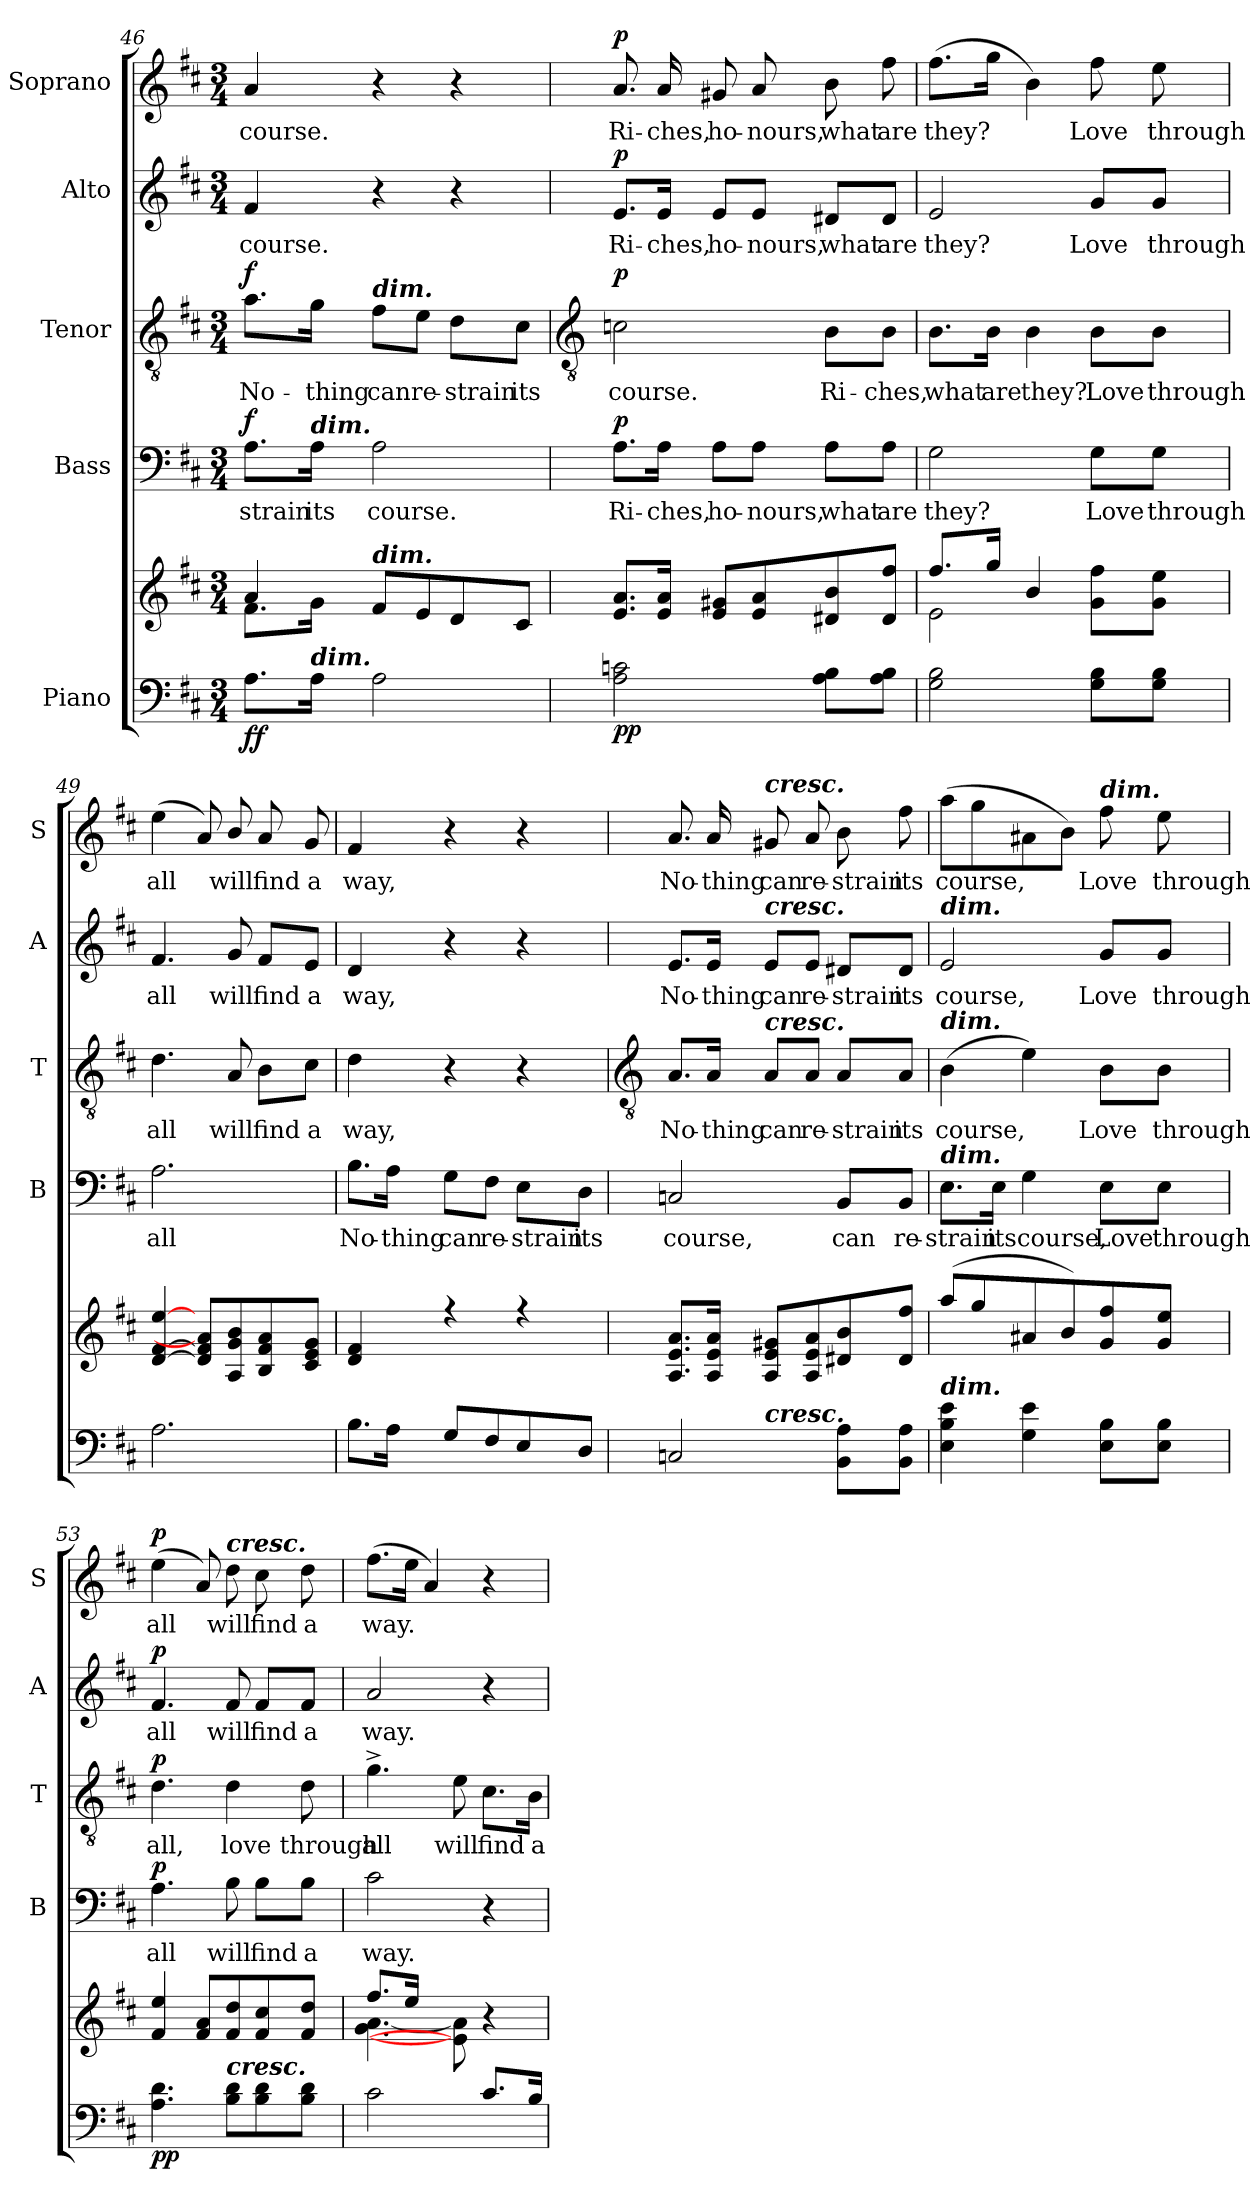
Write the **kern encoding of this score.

**kern	**kern	**dynam	**kern	**text	**dynam	**kern	**text	**dynam	**kern	**text	**dynam	**kern	**text	**dynam
*part5	*part5	*part5	*part4	*part4	*part4	*part3	*part3	*part3	*part2	*part2	*part2	*part1	*part1	*part1
*staff6	*staff5	*staff5/6	*staff4	*staff4	*staff4	*staff3	*staff3	*staff3	*staff2	*staff2	*staff2	*staff1	*staff1	*staff1
*I"Piano	*	*	*I"Bass	*	*	*I"Tenor	*	*	*I"Alto	*	*	*I"Soprano	*	*
*	*	*	*I'B	*	*	*I'T	*	*	*I'A	*	*	*I'S	*	*
*clefF4	*clefG2	*	*clefF4	*	*	*clefGv2	*	*	*clefG2	*	*	*clefG2	*	*
*k[f#c#]	*k[f#c#]	*	*k[f#c#]	*	*	*k[f#c#]	*	*	*k[f#c#]	*	*	*k[f#c#]	*	*
*D:	*D:	*	*D:	*	*	*D:	*	*	*D:	*	*	*D:	*	*
*M3/4	*M3/4	*	*M3/4	*	*	*M3/4	*	*	*M3/4	*	*	*M3/4	*	*
=46	=46	=46	=46	=46	=46	=46	=46	=46	=46	=46	=46	=46	=46	=46
*	*^	*	*	*	*	*	*	*	*	*	*	*	*	*
!	!	!	!LO:DY:b=2	!	!LO:LY:b	!	!	!LO:LY:b	!	!	!LO:LY:b	!	!	!LO:LY:b	!
!	!	!	!LO:DY:n=1:b	!	!	!LO:DY:b	!	!	!LO:DY:b	!	!	!	!	!	!
8.AL	4a	8.f#\L	f f	8.A\L	strain	f	8.a\L	No-	f	4f#	course.	.	4a	course.	.
!	!	!	!	!LO:TX:a:Bi:t=dim.	!	!	!	!	!	!	!	!	!	!	!
!LO:TX:a:Bi:t=dim.	!	!	!	!	!	!	!	!	!	!	!	!	!	!	!
!	!	!	!	!	!LO:LY:b	!	!	!LO:LY:b	!	!	!	!	!	!	!
16AJ	.	16g\J	.	16A\Jk	its	.	16g\Jk	-thing	.	.	.	.	.	.	.
!	!	!	!	!	!	!	!LO:TX:a:Bi:t=dim.	!	!	!	!	!	!	!	!
!	!LO:TX:a:Bi:t=dim.	!	!	!	!	!	!	!	!	!	!	!	!	!	!
!	!	!	!	!	!LO:LY:b	!	!	!LO:LY:b	!	!	!	!	!	!	!
2A	8f#L	2ryy	.	2A	course.	.	8f#\L	can	.	4r	.	.	4r	.	.
!	!	!	!	!	!	!	!	!LO:LY:b	!	!	!	!	!	!	!
.	8e	.	.	.	.	.	8e\J	re-	.	.	.	.	.	.	.
!	!	!	!	!	!	!	!	!LO:LY:b	!	!	!	!	!	!	!
.	8d	.	.	.	.	.	8d\L	-strain	.	4r	.	.	4r	.	.
!	!	!	!	!	!	!	!	!LO:LY:b	!	!	!	!	!	!	!
.	8c#J	.	.	.	.	.	8c#\J	its	.	.	.	.	.	.	.
!!LO:LB:g=z
=47	=47	=47	=47	=47	=47	=47	=47	=47	=47	=47	=47	=47	=47	=47	=47
*	*	*	*	*	*	*	*clefGv2	*	*	*	*	*	*	*	*
!	!	!LO:N:vis=1	!LO:DY:b=2	!	!LO:LY:b	!	!	!LO:LY:b	!	!	!LO:LY:b	!	!	!LO:LY:b	!
!	!	!	!LO:DY:n=1:b	!	!	!LO:DY:b	!	!	!LO:DY:b	!	!	!LO:DY:b	!	!	!LO:DY:b
2A 2cn	8.e 8.aL	2.ryy	p p	8.A\L	Ri-	p	2cn	course.	p	8.e/L	Ri-	p	8.a	Ri-	p
!	!	!	!	!	!LO:LY:b	!	!	!	!	!	!LO:LY:b	!	!	!LO:LY:b	!
.	16e 16aJ	.	.	16A\Jk	-ches,	.	.	.	.	16e/Jk	-ches,	.	16a	-ches,	.
!	!	!	!	!	!LO:LY:b	!	!	!	!	!	!LO:LY:b	!	!	!LO:LY:b	!
.	8e 8g#XL	.	.	8A\L	ho-	.	.	.	.	8e/L	ho-	.	8g#X	ho-	.
!	!	!	!	!	!LO:LY:b	!	!	!	!	!	!LO:LY:b	!	!	!LO:LY:b	!
.	8e 8a	.	.	8A\J	-nours,	.	.	.	.	8e/J	-nours,	.	8a	-nours,	.
!	!	!	!	!	!LO:LY:b	!	!	!LO:LY:b	!	!	!LO:LY:b	!	!	!LO:LY:b	!
8A 8BL	8d#X 8b	.	.	8A\L	what	.	8B\L	Ri-	.	8d#X/L	what	.	8b	what	.
!	!	!	!	!	!LO:LY:b	!	!	!LO:LY:b	!	!	!LO:LY:b	!	!	!LO:LY:b	!
8A 8BJ	8d# 8ff#J	.	.	8A\J	are	.	8B\J	-ches,	.	8d#/J	are	.	8ff#	are	.
=48	=48	=48	=48	=48	=48	=48	=48	=48	=48	=48	=48	=48	=48	=48	=48
!	!	!	!	!	!LO:LY:b	!	!	!LO:LY:b	!	!	!LO:LY:b	!	!	!LO:LY:b	!
2G 2B	8.ff#/L	2e\	.	2G	they?	.	8.B\L	what	.	2e	they?	.	(>8.ff#L	they?	.
!	!	!	!	!	!	!	!	!LO:LY:b	!	!	!	!	!	!	!
.	16gg/J	.	.	.	.	.	16B\Jk	are	.	.	.	.	16ggJ	.	.
!	!	!	!	!	!	!	!	!LO:LY:b	!	!	!	!	!	!	!
.	4b/	.	.	.	.	.	4B	they?	.	.	.	.	4b)	.	.
!	!	!	!	!	!LO:LY:b	!	!	!LO:LY:b	!	!	!LO:LY:b	!	!	!LO:LY:b	!
8G 8BL	8g 8ff#L	4ryy	.	8G\L	Love	.	8B\L	Love	.	8g/L	Love	.	8ff#	Love	.
!	!	!	!	!	!LO:LY:b	!	!	!LO:LY:b	!	!	!LO:LY:b	!	!	!LO:LY:b	!
8G 8BJ	8g 8eeJ	.	.	8G\J	through	.	8B\J	through	.	8g/J	through	.	8ee	through	.
=49	=49	=49	=49	=49	=49	=49	=49	=49	=49	=49	=49	=49	=49	=49	=49
!	!	!LO:N:vis=1	!	!	!LO:LY:b	!	!	!LO:LY:b	!	!	!LO:LY:b	!	!	!LO:LY:b	!
2.A	[4d [4f# [4ee	2.ryy	.	2.A	all	.	4.d	all	.	4.f#	all	.	(4ee	all	.
.	8d] 8f#] 8a]L	.	.	.	.	.	.	.	.	.	.	.	8a)	.	.
!	!	!	!	!	!	!	!	!LO:LY:b	!	!	!LO:LY:b	!	!	!LO:LY:b	!
.	8A 8g 8b	.	.	.	.	.	8A	will	.	8g	will	.	8b/	will	.
!	!	!	!	!	!	!	!	!LO:LY:b	!	!	!LO:LY:b	!	!	!LO:LY:b	!
.	8B 8f# 8a	.	.	.	.	.	8B\L	find	.	8f#/L	find	.	8a	find	.
!	!	!	!	!	!	!	!	!LO:LY:b	!	!	!LO:LY:b	!	!	!LO:LY:b	!
.	8c# 8e 8gJ	.	.	.	.	.	8c#\J	a	.	8e/J	a	.	8g	a	.
=50	=50	=50	=50	=50	=50	=50	=50	=50	=50	=50	=50	=50	=50	=50	=50
!	!	!LO:N:vis=1	!	!	!LO:LY:b	!	!	!LO:LY:b	!	!	!LO:LY:b	!	!	!LO:LY:b	!
8.BL	4d 4f#	2.ryy	.	8.B\L	No-	.	4d	way,	.	4d	way,	.	4f#	way,	.
!	!	!	!	!	!LO:LY:b	!	!	!	!	!	!	!	!	!	!
16AJ	.	.	.	16A\Jk	-thing	.	.	.	.	.	.	.	.	.	.
!	!	!	!	!	!LO:LY:b	!	!	!	!	!	!	!	!	!	!
8GL	4r	.	.	8G\L	can	.	4r	.	.	4r	.	.	4r	.	.
!	!	!	!	!	!LO:LY:b	!	!	!	!	!	!	!	!	!	!
8F#	.	.	.	8F#\J	re-	.	.	.	.	.	.	.	.	.	.
!	!	!	!	!	!LO:LY:b	!	!	!	!	!	!	!	!	!	!
8E	4r	.	.	8E\L	-strain	.	4r	.	.	4r	.	.	4r	.	.
!	!	!	!	!	!LO:LY:b	!	!	!	!	!	!	!	!	!	!
8D/J	.	.	.	8D\J	its	.	.	.	.	.	.	.	.	.	.
!!LO:LB:g=z
=51	=51	=51	=51	=51	=51	=51	=51	=51	=51	=51	=51	=51	=51	=51	=51
*	*	*	*	*	*	*	*clefGv2	*	*	*	*	*	*	*	*
!	!	!LO:N:vis=1	!	!	!LO:LY:b	!	!	!LO:LY:b	!	!	!LO:LY:b	!	!	!LO:LY:b	!
2Cn	8.A 8.e 8.aL	2.ryy	.	2Cn	course,	.	8.A/L	No-	.	8.e/L	No-	.	8.a	No-	.
!	!	!	!	!	!	!	!	!LO:LY:b	!	!	!LO:LY:b	!	!	!LO:LY:b	!
.	16A 16e 16aJ	.	.	.	.	.	16A/Jk	-thing	.	16e/Jk	-thing	.	16a	-thing	.
!	!	!	!	!	!	!	!	!	!	!	!	!	!LO:TX:a:Bi:t=cresc.	!	!
!	!	!	!	!	!	!	!	!	!	!LO:TX:a:Bi:t=cresc.	!	!	!	!	!
!	!	!	!	!	!	!	!LO:TX:a:Bi:t=cresc.	!	!	!	!	!	!	!	!
!	!LO:TX:b:Bi:t=cresc.	!	!	!	!	!	!	!	!	!	!	!	!	!	!
!	!	!	!	!	!	!	!	!LO:LY:b	!	!	!LO:LY:b	!	!	!LO:LY:b	!
.	8A 8e 8g#XL	.	.	.	.	.	8A/L	can	.	8e/L	can	.	8g#X	can	.
!	!	!	!	!	!	!	!	!LO:LY:b	!	!	!LO:LY:b	!	!	!LO:LY:b	!
.	8A 8e 8a	.	.	.	.	.	8A/J	re-	.	8e/J	re-	.	8a	re-	.
!	!	!	!	!	!LO:LY:b	!	!	!LO:LY:b	!	!	!LO:LY:b	!	!	!LO:LY:b	!
8BB 8AL	8d#X 8b	.	.	8BB/L	can	.	8A/L	-strain	.	8d#X/L	-strain	.	8b	-strain	.
!	!	!	!	!	!LO:LY:b	!	!	!LO:LY:b	!	!	!LO:LY:b	!	!	!LO:LY:b	!
8BB 8AJ	8d# 8ff#J	.	.	8BB/J	re-	.	8A/J	its	.	8d#/J	its	.	8ff#	its	.
=52	=52	=52	=52	=52	=52	=52	=52	=52	=52	=52	=52	=52	=52	=52	=52
!	!	!	!	!	!	!	!	!	!	!LO:TX:a:Bi:t=dim.	!	!	!	!	!
!	!	!	!	!	!	!	!LO:TX:a:Bi:t=dim.	!	!	!	!	!	!	!	!
!	!	!	!	!LO:TX:a:Bi:t=dim.	!	!	!	!	!	!	!	!	!	!	!
!LO:TX:a:Bi:t=dim.	!	!	!	!	!	!	!	!	!	!	!	!	!	!	!
!	!	!LO:N:vis=1	!	!	!LO:LY:b	!	!	!LO:LY:b	!	!	!LO:LY:b	!	!	!LO:LY:b	!
4E 4B 4e	(>8aaL	2.ryy	.	8.E\L	-strain	.	(>4B	course,	.	2e	course,	.	(>8aaL	course,	.
.	8gg	.	.	.	.	.	.	.	.	.	.	.	8gg	.	.
!	!	!	!	!	!LO:LY:b	!	!	!	!	!	!	!	!	!	!
.	.	.	.	16E\Jk	its	.	.	.	.	.	.	.	.	.	.
!	!	!	!	!	!LO:LY:b	!	!	!	!	!	!	!	!	!	!
4G 4e	8a#X	.	.	4G	course,	.	4e)	.	.	.	.	.	8a#X	.	.
.	8b)	.	.	.	.	.	.	.	.	.	.	.	8bJ)	.	.
!	!	!	!	!	!	!	!	!	!	!	!	!	!LO:TX:a:Bi:t=dim.	!	!
!	!	!	!	!	!LO:LY:b	!	!	!LO:LY:b	!	!	!LO:LY:b	!	!	!LO:LY:b	!
8E 8BL	8g 8ff#	.	.	8E\L	Love	.	8B\L	Love	.	8g/L	Love	.	8ff#	Love	.
!	!	!	!	!	!LO:LY:b	!	!	!LO:LY:b	!	!	!LO:LY:b	!	!	!LO:LY:b	!
8E 8BJ	8g 8eeJ	.	.	8E\J	through	.	8B\J	through	.	8g/J	through	.	8ee	through	.
=53	=53	=53	=53	=53	=53	=53	=53	=53	=53	=53	=53	=53	=53	=53	=53
!	!	!LO:N:vis=1	!LO:DY:b=2	!	!LO:LY:b	!	!	!LO:LY:b	!	!	!LO:LY:b	!	!	!LO:LY:b	!
!	!	!	!LO:DY:n=1:b	!	!	!LO:DY:b	!	!	!LO:DY:b	!	!	!LO:DY:b	!	!	!LO:DY:b
4.A 4.d	4f# 4ee	2.ryy	p p	4.A	all	p	4.d	all,	p	4.f#	all	p	(<4ee	all	p
.	8f# 8aL	.	.	.	.	.	.	.	.	.	.	.	8a)	.	.
!	!	!	!	!	!	!	!	!	!	!	!	!	!LO:TX:a:Bi:t=cresc.	!	!
!	!LO:TX:b:Bi:t=cresc.	!	!	!	!	!	!	!	!	!	!	!	!	!	!
!	!	!	!	!	!LO:LY:b	!	!	!LO:LY:b	!	!	!LO:LY:b	!	!	!LO:LY:b	!
8B 8dL	8f# 8dd	.	.	8B	will	.	4d	love	.	8f#	will	.	8dd	will	.
!	!	!	!	!	!LO:LY:b	!	!	!	!	!	!LO:LY:b	!	!	!LO:LY:b	!
8B 8d	8f# 8cc#	.	.	8B\L	find	.	.	.	.	8f#/L	find	.	8cc#	find	.
!	!	!	!	!	!LO:LY:b	!	!	!LO:LY:b	!	!	!LO:LY:b	!	!	!LO:LY:b	!
8B 8dJ	8f# 8ddJ	.	.	8B\J	a	.	8d	through	.	8f#/J	a	.	8dd	a	.
=54	=54	=54	=54	=54	=54	=54	=54	=54	=54	=54	=54	=54	=54	=54	=54
!	!	!	!	!	!LO:LY:b	!	!	!LO:LY:b	!	!	!LO:LY:b	!	!	!LO:LY:b	!
2c#	8.ff#/L	[4.g\ [4.a\	.	2c#	way.	.	4.g^	all	.	2a	way.	.	(>8.ff#L	way.	.
.	16ee/J	.	.	.	.	.	.	.	.	.	.	.	16eeJ	.	.
.	4ryy	.	.	.	.	.	.	.	.	.	.	.	4a)	.	.
!	!	!	!	!	!	!	!	!LO:LY:b	!	!	!	!	!	!	!
.	.	8e\] 8a\]	.	.	.	.	8e	will	.	.	.	.	.	.	.
!	!	!	!	!	!	!	!	!LO:LY:b	!	!	!	!	!	!	!
8.c#L	4r	4ryy	.	4r	.	.	8.c#\L	find	.	4r	.	.	4r	.	.
!	!	!	!	!	!	!	!	!LO:LY:b	!	!	!	!	!	!	!
16B/J	.	.	.	.	.	.	16B\Jk	a	.	.	.	.	.	.	.
*	*v	*v	*	*	*	*	*	*	*	*	*	*	*	*	*
=	=	=	=	=	=	=	=	=	=	=	=	=	=	=
*-	*-	*-	*-	*-	*-	*-	*-	*-	*-	*-	*-	*-	*-	*-
